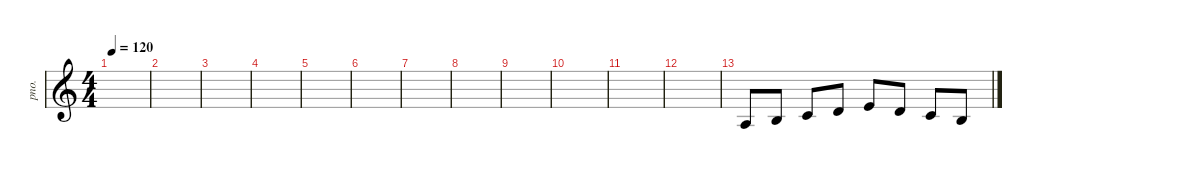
\defaultSystemsLayout 4
\hideDynamics
\bracketExtendMode nobrackets
\otherSystemsTrackNameOrientation horizontal
\track ("Crunch Bass" "pno.") {instrument acousticgrandpiano}
\staff {score}
\tuning (E4 B3 G3 D3 A2 E2)
\ts (4 4)
\tempo 120
\clef g2
\ks c
|
|
|
|
|
|
|
|
|
|
|
|
2.3.8{beam Up} 0.2.8{beam Up} 1.2.8{beam Up} 3.2.8{beam Up} 5.2.8{beam Up} 3.2.8{beam Up} 1.2.8{beam Up} 0.2.8{beam Up}
